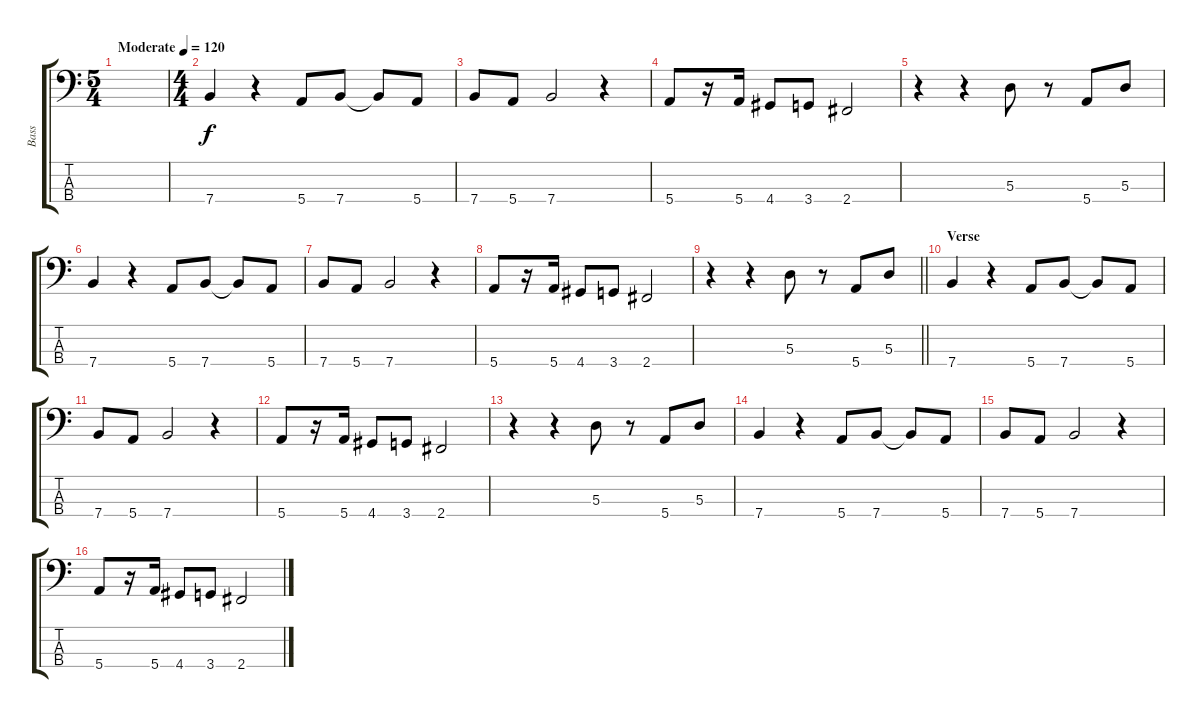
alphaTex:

\track ("Bass" "Bass") {instrument electricbassfinger}
\staff {score tabs}
\tuning (G2 D2 A1 E1) {hide}
\ts (5 4)
\tempo (120 "Moderate")
\clef f4
\ks c
|
\ts (4 4)
7.4.4 r.4 5.4.8 7.4.8 7.4{t}.8 5.4.8 |
7.4.8 5.4.8 7.4.2 r.4 |
5.4.8 r.16 5.4.16 4.4.8 3.4.8 2.4.2 |
r.4 r.4 5.3.8 r.8 5.4.8 5.3.8 |
7.4.4 r.4 5.4.8 7.4.8 7.4{t}.8 5.4.8 |
7.4.8 5.4.8 7.4.2 r.4 |
5.4.8 r.16 5.4.16 4.4.8 3.4.8 2.4.2 |
\barLineRight lightlight
r.4 r.4 5.3.8 r.8 5.4.8 5.3.8 |
\section ("" "Verse")
7.4.4 r.4 5.4.8 7.4.8 7.4{t}.8 5.4.8 |
7.4.8 5.4.8 7.4.2 r.4 |
5.4.8 r.16 5.4.16 4.4.8 3.4.8 2.4.2 |
r.4 r.4 5.3.8 r.8 5.4.8 5.3.8 |
7.4.4 r.4 5.4.8 7.4.8 7.4{t}.8 5.4.8 |
7.4.8 5.4.8 7.4.2 r.4 |
5.4.8 r.16 5.4.16 4.4.8 3.4.8 2.4.2
